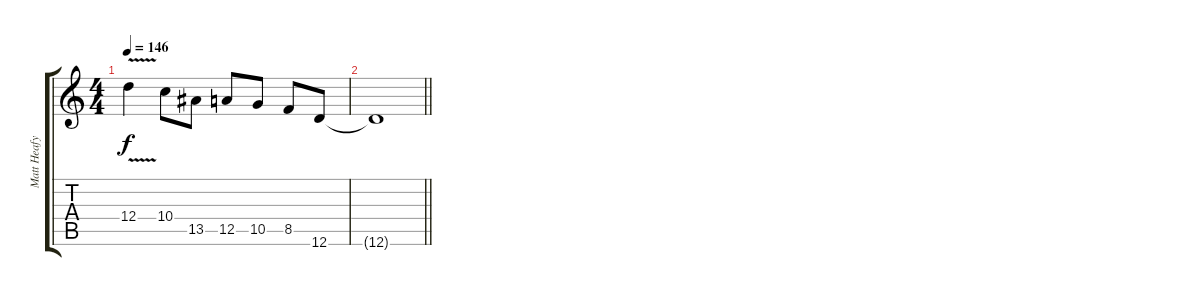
\track ("Matt Heafy Solo II" "Matt Heafy") {instrument distortionguitar}
\staff {score tabs}
\tuning (E4 B3 G3 D3 A2 D2) {hide}
\ts (4 4)
\tempo 146
\clef g2
\ks c
12.4{v}.4{dy f} 10.4.8 13.5.8 12.5.8 10.5.8 8.5.8 12.6.8 |
\barLineRight lightlight
12.6{t}.1
